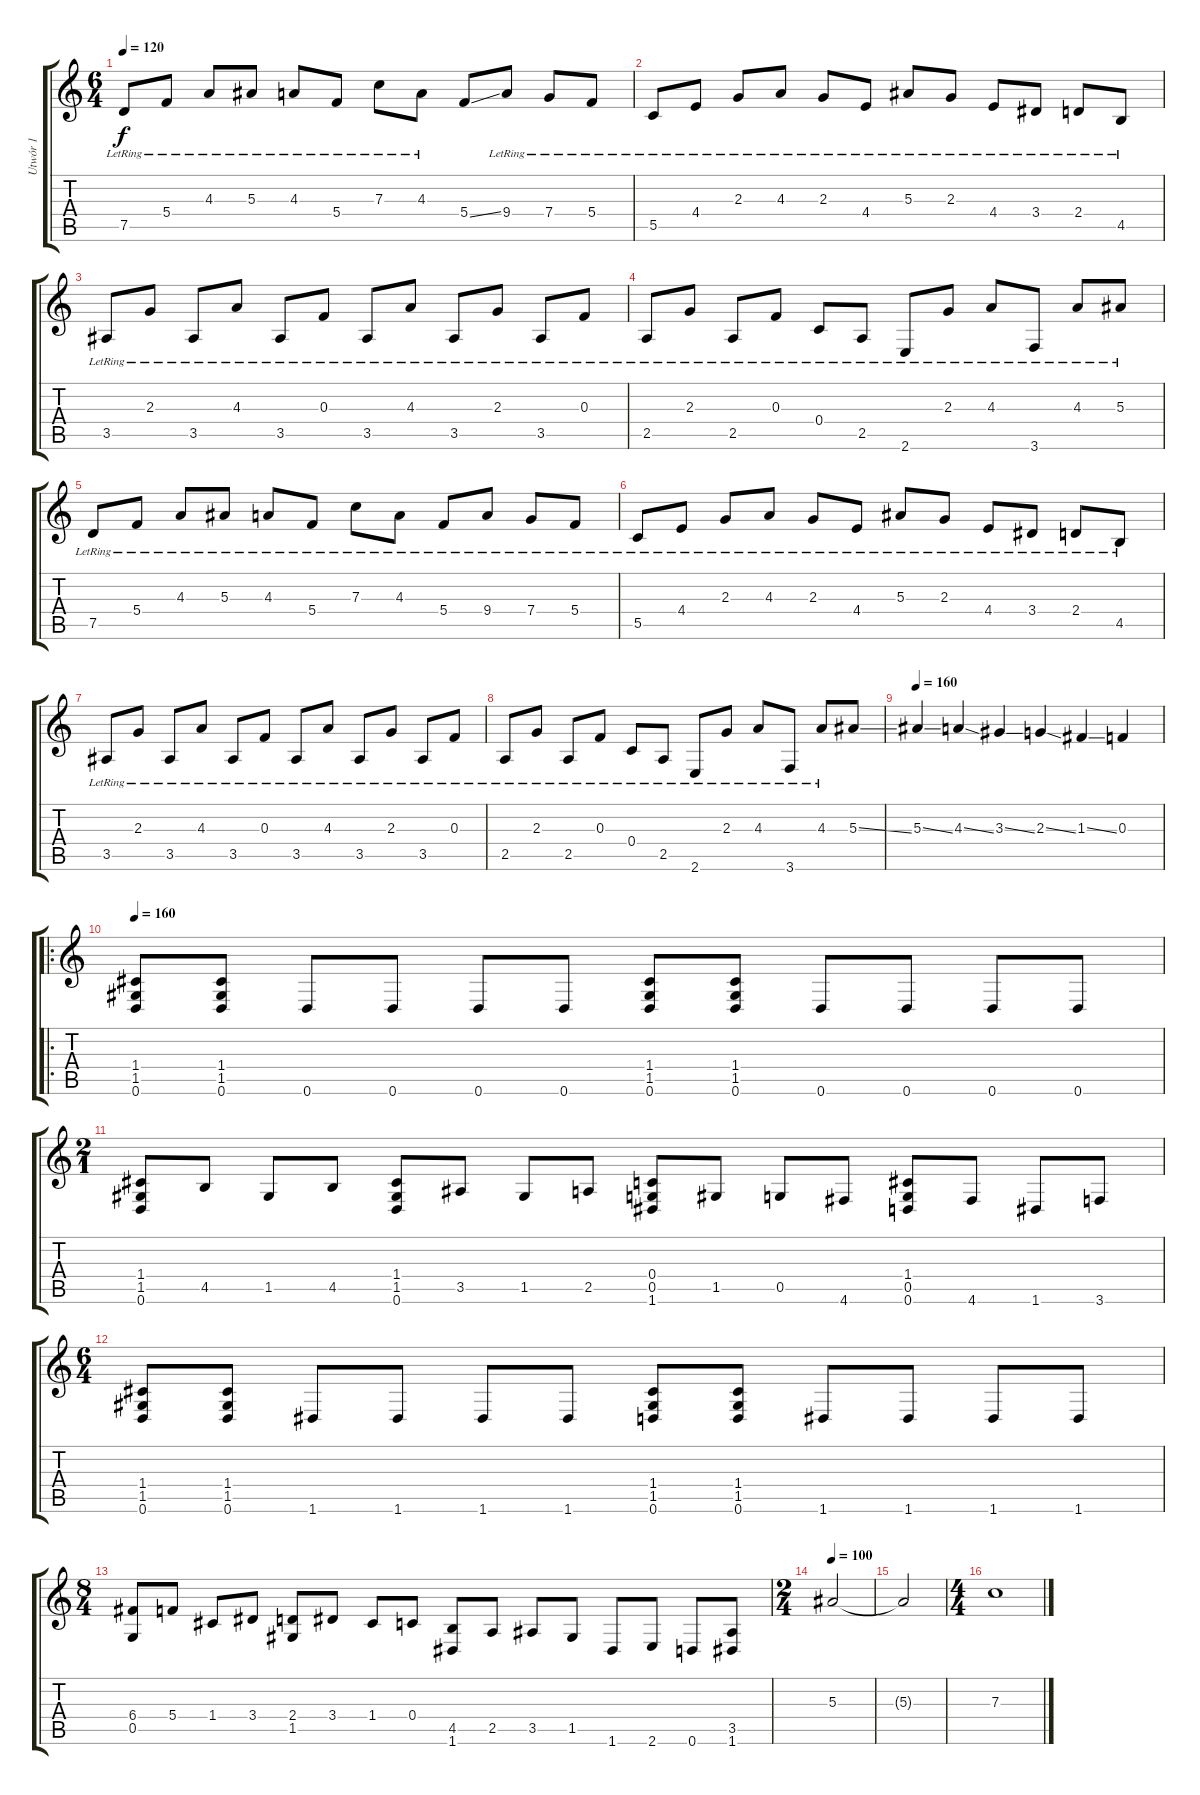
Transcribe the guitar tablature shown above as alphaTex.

\track ("Utwór 1" "Utwór 1") {instrument distortionguitar}
\staff {score tabs}
\tuning (D4 A3 F3 C3 G2 D2) {hide}
\ts (6 4)
\tempo 120
\clef g2
\ks c
7.5{lr}.8{dy f instrument distortionguitar} 5.4{lr}.8 4.3{lr}.8 5.3{lr}.8 4.3{lr}.8 5.4{lr}.8 7.3{lr}.8 4.3{lr}.8 5.4{ss}.8 9.4{lr}.8 7.4{lr}.8 5.4{lr}.8 |
5.5{lr}.8 4.4{lr}.8 2.3{lr}.8 4.3{lr}.8 2.3{lr}.8 4.4{lr}.8 5.3{lr}.8 2.3{lr}.8 4.4{lr}.8 3.4{lr}.8 2.4{lr}.8 4.5{lr}.8 |
3.5{lr}.8 2.3{lr}.8 3.5{lr}.8 4.3{lr}.8 3.5{lr}.8 0.3{lr}.8 3.5{lr}.8 4.3{lr}.8 3.5{lr}.8 2.3{lr}.8 3.5{lr}.8 0.3{lr}.8 |
2.5{lr}.8 2.3{lr}.8 2.5{lr}.8 0.3{lr}.8 0.4{lr}.8 2.5{lr}.8 2.6{lr}.8 2.3{lr}.8 4.3{lr}.8 3.6{lr}.8 4.3{lr}.8 5.3{lr}.8 |
7.5{lr}.8 5.4{lr}.8 4.3{lr}.8 5.3{lr}.8 4.3{lr}.8 5.4{lr}.8 7.3{lr}.8 4.3{lr}.8 5.4{lr}.8 9.4{lr}.8 7.4{lr}.8 5.4{lr}.8 |
5.5{lr}.8 4.4{lr}.8 2.3{lr}.8 4.3{lr}.8 2.3{lr}.8 4.4{lr}.8 5.3{lr}.8 2.3{lr}.8 4.4{lr}.8 3.4{lr}.8 2.4{lr}.8 4.5{lr}.8 |
3.5{lr}.8 2.3{lr}.8 3.5{lr}.8 4.3{lr}.8 3.5{lr}.8 0.3{lr}.8 3.5{lr}.8 4.3{lr}.8 3.5{lr}.8 2.3{lr}.8 3.5{lr}.8 0.3{lr}.8 |
2.5{lr}.8 2.3{lr}.8 2.5{lr}.8 0.3{lr}.8 0.4{lr}.8 2.5{lr}.8 2.6{lr}.8 2.3{lr}.8 4.3{lr}.8 3.6{lr}.8 4.3{lr}.8 5.3{ss}.8 |
\tempo 160
5.3{ss}.4 4.3{ss}.4 3.3{ss}.4 2.3{ss}.4 1.3{ss}.4 0.3.4 |
\ro
\tempo 160
(1.4 1.5 0.6).8 (1.4 1.5 0.6).8 0.6.8 0.6.8 0.6.8 0.6.8 (1.4 1.5 0.6).8 (1.4 1.5 0.6).8 0.6.8 0.6.8 0.6.8 0.6.8 |
\ts (2 1)
(1.4 1.5 0.6).8 4.5.8 1.5.8 4.5.8 (1.4 1.5 0.6).8 3.5.8 1.5.8 2.5.8 (0.4 0.5 1.6).8 1.5.8 0.5.8 4.6.8 (1.4 0.5 0.6).8 4.6.8 1.6.8 3.6.8 |
\ts (6 4)
(1.4 1.5 0.6).8 (1.4 1.5 0.6).8 1.6.8 1.6.8 1.6.8 1.6.8 (1.4 1.5 0.6).8 (1.4 1.5 0.6).8 1.6.8 1.6.8 1.6.8 1.6.8 |
\ts (8 4)
(6.4 0.5).8 5.4.8 1.4.8 3.4.8 (2.4 1.5).8 3.4.8 1.4.8 0.4.8 (4.5 1.6).8 2.5.8 3.5.8 1.5.8 1.6.8 2.6.8 0.6.8 (3.5 1.6).8 |
\ts (2 4)
\tempo 100
5.3.2{instrument distortionguitar} |
5.3{t}.2 |
\ts (4 4)
7.3.1
